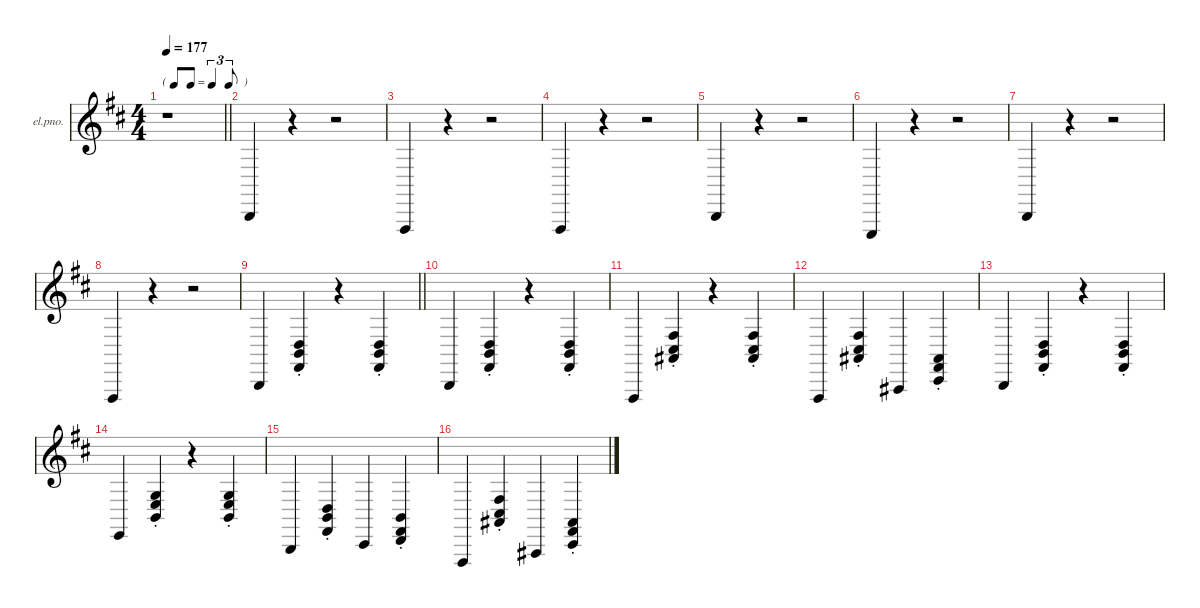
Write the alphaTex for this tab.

\hideDynamics
\bracketExtendMode nobrackets
\firstSystemTrackNameOrientation horizontal
\otherSystemsTrackNameOrientation horizontal
\track ("kb. Bass" "el.pno.") {instrument electricgrandpiano}
\staff {score}
\tuning (G2 D2 A1 E1 B0)
\ts (4 4)
\tf triplet8th
\tempo 177
\clef g2
\barLineRight lightlight
\ks bminor
r.1{dy f} |
2.3{acc forcenatural}.4 r.4 r.2 |
2.4{acc #}.4 r.4 r.2 |
2.4{acc #}.4 r.4 r.2 |
2.3{acc forcenatural}.4 r.4 r.2 |
0.4{acc forcenatural}.4 r.4 r.2 |
2.3{acc forcenatural}.4 r.4 r.2 |
2.4{acc #}.4 r.4 r.2 |
\barLineRight lightlight
2.3{acc forcenatural}.4 (4.1{st acc forcenatural} 4.2{st acc #} 17.3{st acc forcenatural}).4 r.4 (7.1{st acc forcenatural} 9.2{st acc forcenatural} 9.3{st acc #}).4 |
2.3{acc forcenatural}.4 (4.1{st acc forcenatural} 4.2{st acc #} 17.3{st acc forcenatural}).4 r.4 (4.1{st acc forcenatural} 4.2{st acc #} 17.3{st acc forcenatural}).4 |
2.4{acc #}.4 (3.1{st acc #} 11.2{st acc #} 21.3{st acc #}).4 r.4 (3.1{st acc #} 11.2{st acc #} 21.3{st acc #}).4 |
2.4{acc #}.4 (3.1{st acc #} 11.2{st acc #} 21.3{st acc #}).4 1.3{acc #}.4 (3.1{st acc #} 4.2{st acc #} 4.3{st acc #}).4 |
2.3{acc forcenatural}.4 (4.1{st acc forcenatural} 4.2{st acc #} 17.3{st acc forcenatural}).4 r.4 (4.1{st acc forcenatural} 4.2{st acc #} 17.3{st acc forcenatural}).4 |
2.2{acc forcenatural}.4 (4.1{st acc forcenatural} 14.2{st acc forcenatural} 22.3{st acc forcenatural}).4 r.4 (4.1{st acc forcenatural} 14.2{st acc forcenatural} 22.3{st acc forcenatural}).4 |
2.3{acc forcenatural}.4 (4.1{st acc forcenatural} 4.2{st acc #} 17.3{st acc forcenatural}).4 4.3{acc #}.4 (4.1{st acc forcenatural} 0.2{st acc forcenatural} 9.3{st acc #}).4 |
2.4{acc #}.4 (3.1{st acc #} 11.2{st acc #} 21.3{st acc #}).4 1.3{acc #}.4 (3.1{st acc #} 4.2{st acc #} 4.3{st acc #}).4
